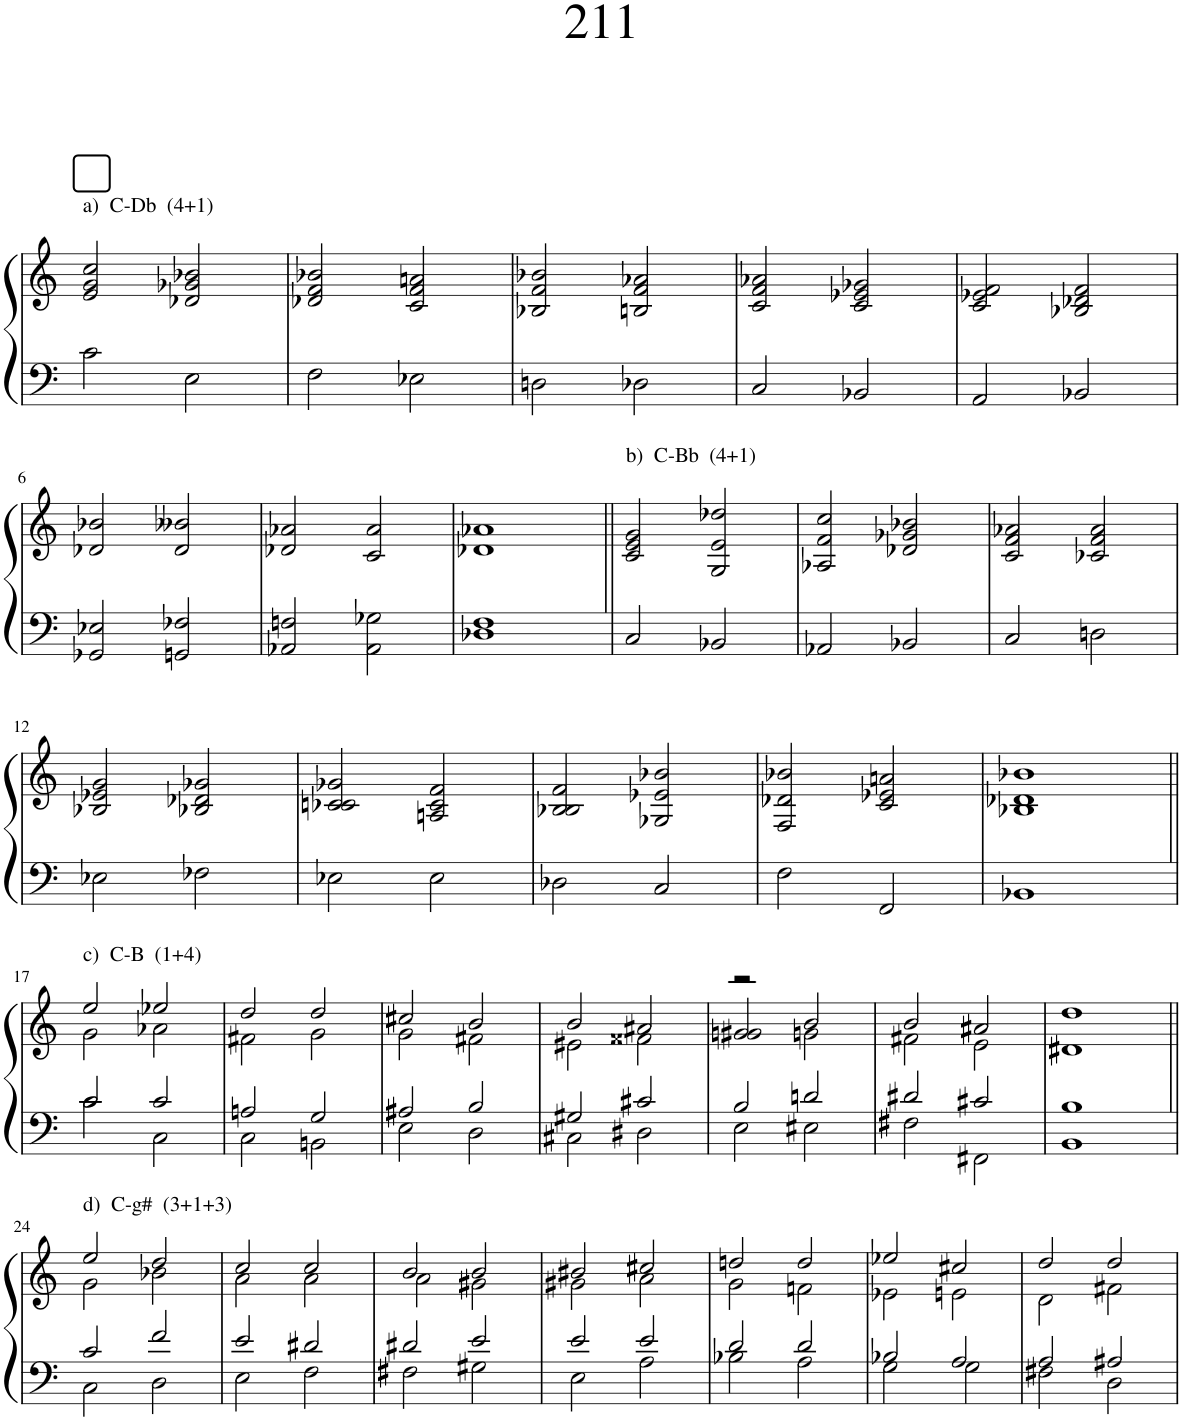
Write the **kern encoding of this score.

**kern	**kern
*part1	*part1
*staff2	*staff1
*I"Piano	*
*I'Pno.	*
*clefF4	*clefG2
*k[]	*k[]
=1	=1
!	!LO:TX:a:t=a)  C-Db  (4+1)
2c\	2e/ 2g/ 2cc/
2E\	2d-X/ 2g-X/ 2b-X/
=2	=2
2F\	2d-X/ 2f/ 2b-X/
2E-X\	2c/ 2f/ 2an/
=3	=3
2Dn\	2B-X/ 2f/ 2b-X/
2D-X\	2Bn/ 2f/ 2a-X/
=4	=4
2C/	2c/ 2f/ 2a-X/
2BB-X/	2c/ 2e-X/ 2g-X/
=5	=5
2AA/	2c/ 2e-X/ 2f/
2BB-X/	2B-X/ 2d-X/ 2f/
!!LO:LB:g=z
=6	=6
2GG-X/ 2E-X/	2d-X/ 2b-X/
2GGn/ 2F-X/	2d-/ 2b--X/
=7	=7
2AA-X/ 2Fn/	2d-X/ 2a-X/
2AA-\ 2G-X\	2c/ 2a-/
=8	=8
1D-X 1F	1d-X 1a-X
=9||	=9||
!	!LO:TX:a:t=b)  C-Bb  (4+1)
2C/	2c/ 2e/ 2g/
2BB-X/	2G/ 2e/ 2dd-X/
=10	=10
2AA-X/	2A-X/ 2f/ 2cc/
2BB-X/	2d-X/ 2g-X/ 2b-X/
=11	=11
2C/	2c/ 2f/ 2a-X/
2Dn\	2c-X/ 2f/ 2a-/
!!LO:LB:g=z
=12	=12
2E-X\	2B-X/ 2e-X/ 2g/
2F-X\	2B-X/ 2d-X/ 2g-X/
=13	=13
2E-X\	2c-X/ 2cn/ 2g-X/
2E-\	2An/ 2c/ 2f/
=14	=14
2D-X\	2B-X/ 2B-/ 2f/
2C/	2G-X/ 2e-X/ 2b-X/
=15	=15
2F\	2F/ 2d-X/ 2b-X/
2FF/	2c/ 2e-X/ 2an/
=16	=16
1BB-X	1B-X 1d-X 1b-X
!!LO:LB:g=z
=17||	=17||
*^	*^
!	!	!LO:TX:a:t=c)  C-B  (1+4)	!
2c\	2c/	2ee/	2g\
2c/	2C\	2ee-X/	2a-X\
=18	=18	=18	=18
2An/	2C\	2dd/	2f#X\
2G/	2BBn\	2dd/	2g\
=19	=19	=19	=19
2A#X/	2E\	2cc#X/	2g\
2B/	2D\	2b/	2f#X\
=20	=20	=20	=20
2G#X/	2C#X\	2b/	2e#X\
2c#X/	2D#X\	2a#X/	2f##X\
=21	=21	=21	=21
2B/	2E\	2r	2gn/ 2g#X/
2dn/	2E#X\	2b/	2gn\
=22	=22	=22	=22
2d#X/	2F#X\	2b/	2f#X\
2c#X/	2FF#X\	2a#X/	2e\
=23	=23	=23	=23
1B	1BB	1dd	1d#X
!!LO:LB:g=z	!!
=24||	=24||	=24||	=24||
!	!	!LO:TX:a:t=d)  C-g#  (3+1+3)	!
2c/	2C\	2ee/	2g\
2f/	2D\	2dd/	2b-X\
=25	=25	=25	=25
2e/	2E\	2cc/	2a\
2d#X/	2F\	2cc/	2a\
=26	=26	=26	=26
2d#X/	2F#X\	2b/	2a\
2e/	2G#X\	2b/	2g#X\
=27	=27	=27	=27
2e/	2E\	2b#X/	2g#X\
2e/	2A\	2cc#X/	2a\
=28	=28	=28	=28
2d/	2B-X\	2ddn/	2g\
2d/	2A\	2dd/	2fn\
=29	=29	=29	=29
2B-X/	2G\	2ee-X/	2e-X\
2A/	2G\	2cc#X/	2en\
=30	=30	=30	=30
2A/	2F#X\	2dd/	2d\
2A#X/	2D\	2dd/	2f#X\
*v	*v	*	*
*	*v	*v
=	=
*-	*-
